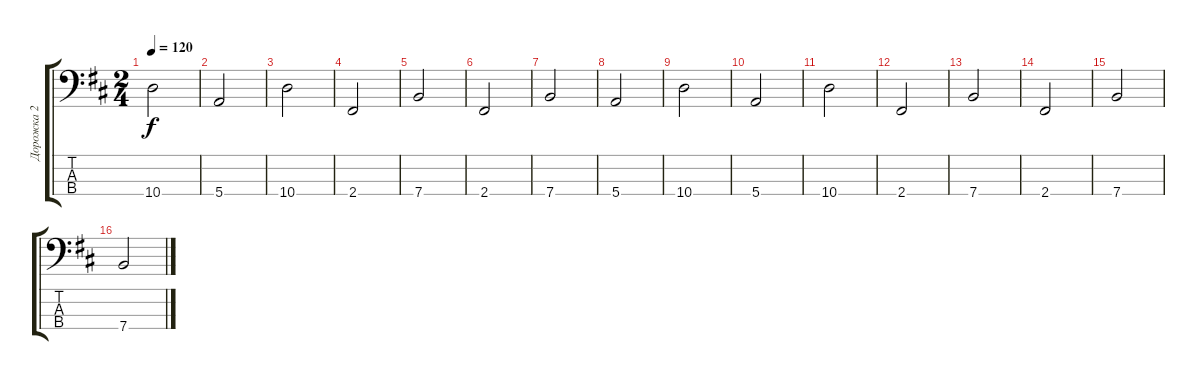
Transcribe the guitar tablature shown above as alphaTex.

\track ("Дорожка 2" "Дорожка 2") {instrument acousticbass}
\staff {score tabs}
\tuning (G2 D2 A1 E1) {hide}
\ts (2 4)
\tempo 120
\clef f4
\ks d
10.4.2{dy f instrument acousticbass} |
5.4.2 |
10.4.2 |
2.4.2 |
7.4.2 |
2.4.2 |
7.4.2 |
5.4.2 |
10.4.2 |
5.4.2 |
10.4.2 |
2.4.2 |
7.4.2 |
2.4.2 |
7.4.2 |
7.4.2
